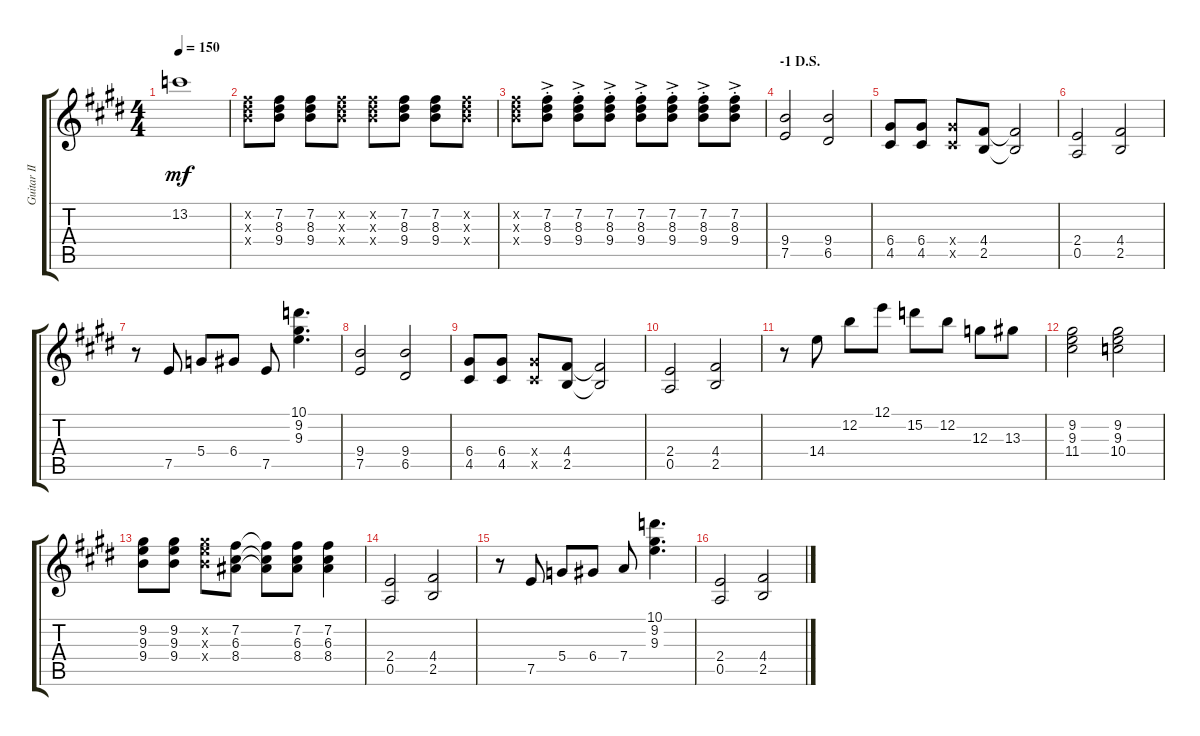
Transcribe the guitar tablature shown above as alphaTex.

\track ("Guitar II" "Guitar II") {instrument distortionguitar}
\staff {score tabs}
\tuning (E4 B3 G3 D3 A2 E2) {hide}
\ts (4 4)
\tempo 150
\clef g2
\ks e
13.2.1{dy mf} |
(7.2{x} 8.3{x} 9.4{x}).8 (7.2 8.3 9.4).8 (7.2 8.3 9.4).8 (7.2{x} 8.3{x} 9.4{x}).8 (7.2{x} 8.3{x} 9.4{x}).8 (7.2 8.3 9.4).8 (7.2 8.3 9.4).8 (7.2{x} 8.3{x} 9.4{x}).8 |
(7.2{x} 8.3{x} 9.4{x}).8 (7.2{ac st} 8.3{ac st} 9.4{ac st}).8 (7.2{ac st} 8.3{ac st} 9.4{ac st}).8 (7.2{ac st} 8.3{ac st} 9.4{ac st}).8 (7.2{ac st} 8.3{ac st} 9.4{ac st}).8 (7.2{ac st} 8.3{ac st} 9.4{ac st}).8 (7.2{ac st} 8.3{ac st} 9.4{ac st}).8 (7.2{ac st} 8.3{ac st} 9.4{ac st}).8 |
\section ("" "-1 D.S.")
(9.4 7.5).2 (9.4 6.5).2 |
(6.4 4.5).8 (6.4 4.5).8 (6.4{x} 4.5{x}).8 (4.4 2.5).8 (4.4{t} 2.5{t}).2 |
(2.4 0.5).2 (4.4 2.5).2 |
r.8 7.5.8 5.4.8 6.4.8 7.5.8 (10.1 9.2 9.3).4{d} |
(9.4 7.5).2 (9.4 6.5).2 |
(6.4 4.5).8 (6.4 4.5).8 (6.4{x} 4.5{x}).8 (4.4 2.5).8 (4.4{t} 2.5{t}).2 |
(2.4 0.5).2 (4.4 2.5).2 |
r.8 14.4.8 12.2.8 12.1.8 15.2.8 12.2.8 12.3.8 13.3.8 |
(9.2 9.3 11.4).2 (9.2 9.3 10.4).2 |
(9.2 9.3 9.4).8 (9.2 9.3 9.4).8 (9.2{x} 9.3{x} 9.4{x}).8 (7.2 6.3 8.4).8 (7.2{t} 6.3{t} 8.4{t}).8 (7.2 6.3 8.4).8 (7.2 6.3 8.4).4 |
(2.4 0.5).2 (4.4 2.5).2 |
r.8 7.5.8 5.4.8 6.4.8 7.4.8 (10.1 9.2 9.3).4{d} |
(2.4 0.5).2 (4.4 2.5).2
